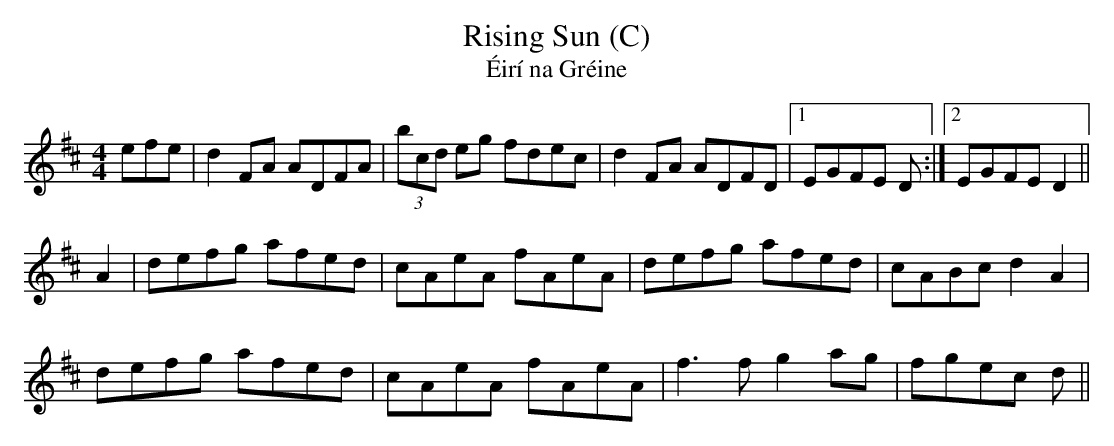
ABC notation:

X:1
T: Rising Sun (C)
T: \'Eir\'i na Gr\'eine
L: 1/8
M: 4/4
K: D
efe|d2 FA ADFA|(3bcd eg fdec|d2 FA ADFD|1 EGFE D :|2\
EGFE D2||
A2|defg afed|cAeA fAeA|defg afed|cABc d2 A2|
defg afed|cAeA fAeA|f3f g2 ag|fgec d ||
